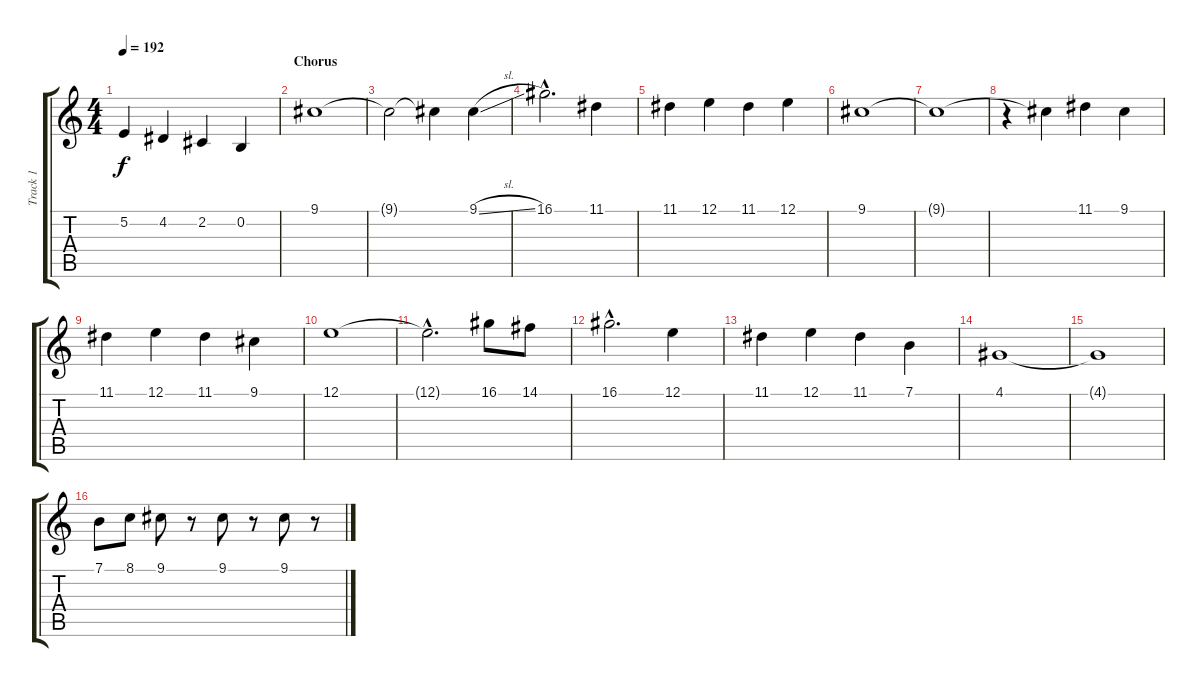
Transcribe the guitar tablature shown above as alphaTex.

\track ("Track 1" "Track 1") {instrument pad8sweep}
\staff {score tabs}
\tuning (E4 B3 G3 D3 A2 E2) {hide}
\ts (4 4)
\tempo 192
\clef g2
\ks c
5.2.4{dy f} 4.2.4 2.2.4 0.2.4 |
\section ("" "Chorus")
9.1.1 |
9.1{t}.2 9.1{t}.4 9.1{sl}.4 |
16.1{hac}.2{d} 11.1.4 |
11.1.4 12.1.4 11.1.4 12.1.4 |
9.1.1 |
9.1{t}.1 |
r.4 9.1{t}.4 11.1.4 9.1.4 |
11.1.4 12.1.4 11.1.4 9.1.4 |
12.1.1 |
12.1{hac t}.2{d} 16.1.8 14.1.8 |
16.1{hac}.2{d} 12.1.4 |
11.1.4 12.1.4 11.1.4 7.1.4 |
4.1.1 |
4.1{t}.1 |
7.1.8 8.1.8 9.1.8 r.8 9.1.8 r.8 9.1.8 r.8
